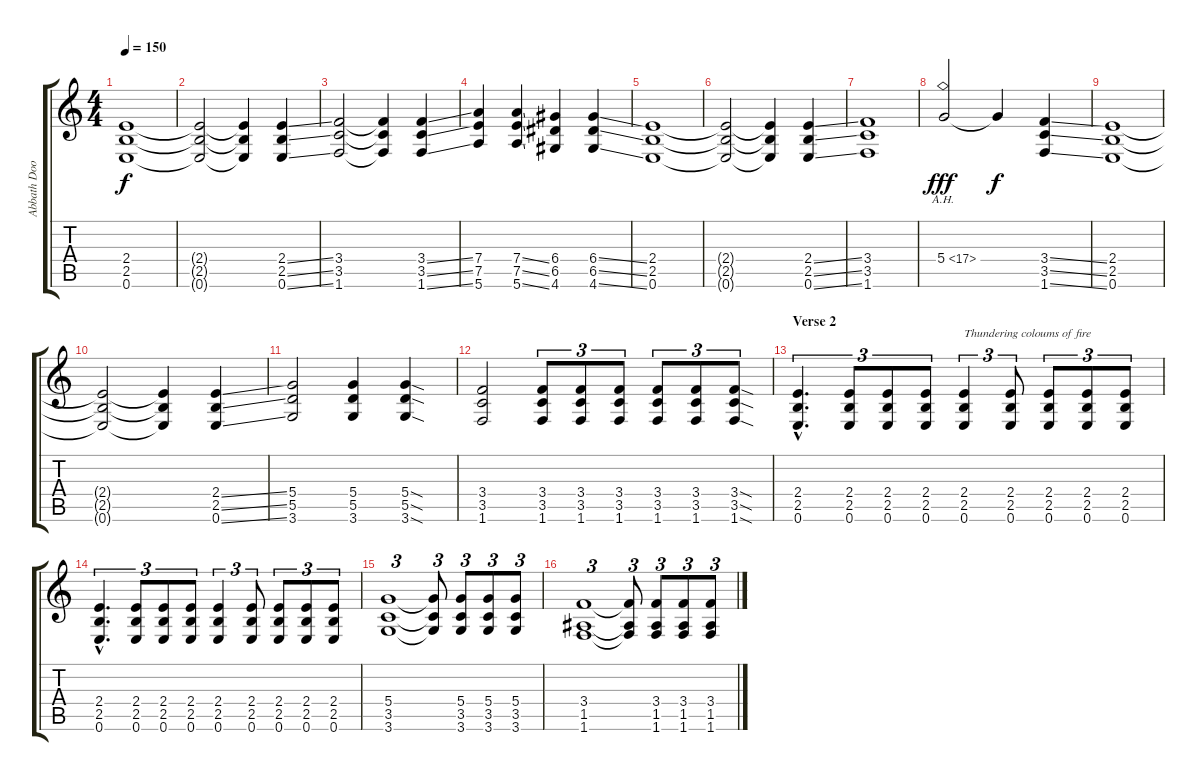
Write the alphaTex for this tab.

\track ("Abbath Doom Occulta (Guitar)" "Abbath Doo") {instrument distortionguitar}
\staff {score tabs}
\tuning (E4 B3 G3 D3 A2 E2) {hide}
\ts (4 4)
\tempo 150
\clef g2
\ks c
(2.4 2.5 0.6).1{dy f} |
(2.4{t} 2.5{t} 0.6{t}).2 (2.4{t} 2.5{t} 0.6{t}).4 (2.4{ss} 2.5{ss} 0.6{ss}).4 |
(3.4 3.5 1.6).2 (3.4{t} 3.5{t} 1.6{t}).4 (3.4{ss} 3.5{ss} 1.6{ss}).4 |
(7.4 7.5 5.6).4 (7.4{ss} 7.5{ss} 5.6{ss}).4 (6.4 6.5 4.6).4 (6.4{ss} 6.5{ss} 4.6{ss}).4 |
(2.4 2.5 0.6).1{instrument distortionguitar} |
(2.4{t} 2.5{t} 0.6{t}).2 (2.4{t} 2.5{t} 0.6{t}).4 (2.4{ss} 2.5{ss} 0.6{ss}).4 |
(3.4 3.5 1.6).1 |
5.4{ah 12}.2{dy fff instrument guitarharmonics} 5.4{t}.4{dy f} (3.4{ss} 3.5{ss} 1.6{ss}).4{instrument distortionguitar} |
(2.4 2.5 0.6).1 |
(2.4{t} 2.5{t} 0.6{t}).2 (2.4{t} 2.5{t} 0.6{t}).4 (2.4{ss} 2.5{ss} 0.6{ss}).4 |
(5.4 5.5 3.6).2 (5.4 5.5 3.6).4 (5.4{sod} 5.5{sod} 3.6{sod}).4 |
(3.4 3.5 1.6).2 (3.4 3.5 1.6).8{tu (3 2)} (3.4 3.5 1.6).8{tu (3 2)} (3.4 3.5 1.6).8{tu (3 2)} (3.4 3.5 1.6).8{tu (3 2)} (3.4 3.5 1.6).8{tu (3 2)} (3.4{sod} 3.5{sod} 1.6{sod}).8{tu (3 2)} |
\section ("" "Verse 2")
(2.4{hac} 2.5{hac} 0.6{hac}).4{d tu (3 2) instrument distortionguitar} (2.4 2.5 0.6).8{tu (3 2)} (2.4 2.5 0.6).8{tu (3 2)} (2.4 2.5 0.6).8{tu (3 2)} (2.4 2.5 0.6).4{tu (3 2) txt "Thundering coloums of fire "} (2.4 2.5 0.6).8{tu (3 2)} (2.4 2.5 0.6).8{tu (3 2)} (2.4 2.5 0.6).8{tu (3 2)} (2.4 2.5 0.6).8{tu (3 2)} |
(2.4{hac} 2.5{hac} 0.6{hac}).4{d tu (3 2)} (2.4 2.5 0.6).8{tu (3 2)} (2.4 2.5 0.6).8{tu (3 2)} (2.4 2.5 0.6).8{tu (3 2)} (2.4 2.5 0.6).4{tu (3 2)} (2.4 2.5 0.6).8{tu (3 2)} (2.4 2.5 0.6).8{tu (3 2)} (2.4 2.5 0.6).8{tu (3 2)} (2.4 2.5 0.6).8{tu (3 2)} |
(5.4 3.5 3.6).1{tu (3 2)} (5.4{t} 3.5{t} 3.6{t}).8{tu (3 2)} (5.4 3.5 3.6).8{tu (3 2)} (5.4 3.5 3.6).8{tu (3 2)} (5.4 3.5 3.6).8{tu (3 2)} |
(3.4 1.5 1.6).1{tu (3 2)} (3.4{t} 1.5{t} 1.6{t}).8{tu (3 2)} (3.4 1.5 1.6).8{tu (3 2)} (3.4 1.5 1.6).8{tu (3 2)} (3.4 1.5 1.6).8{tu (3 2)}
